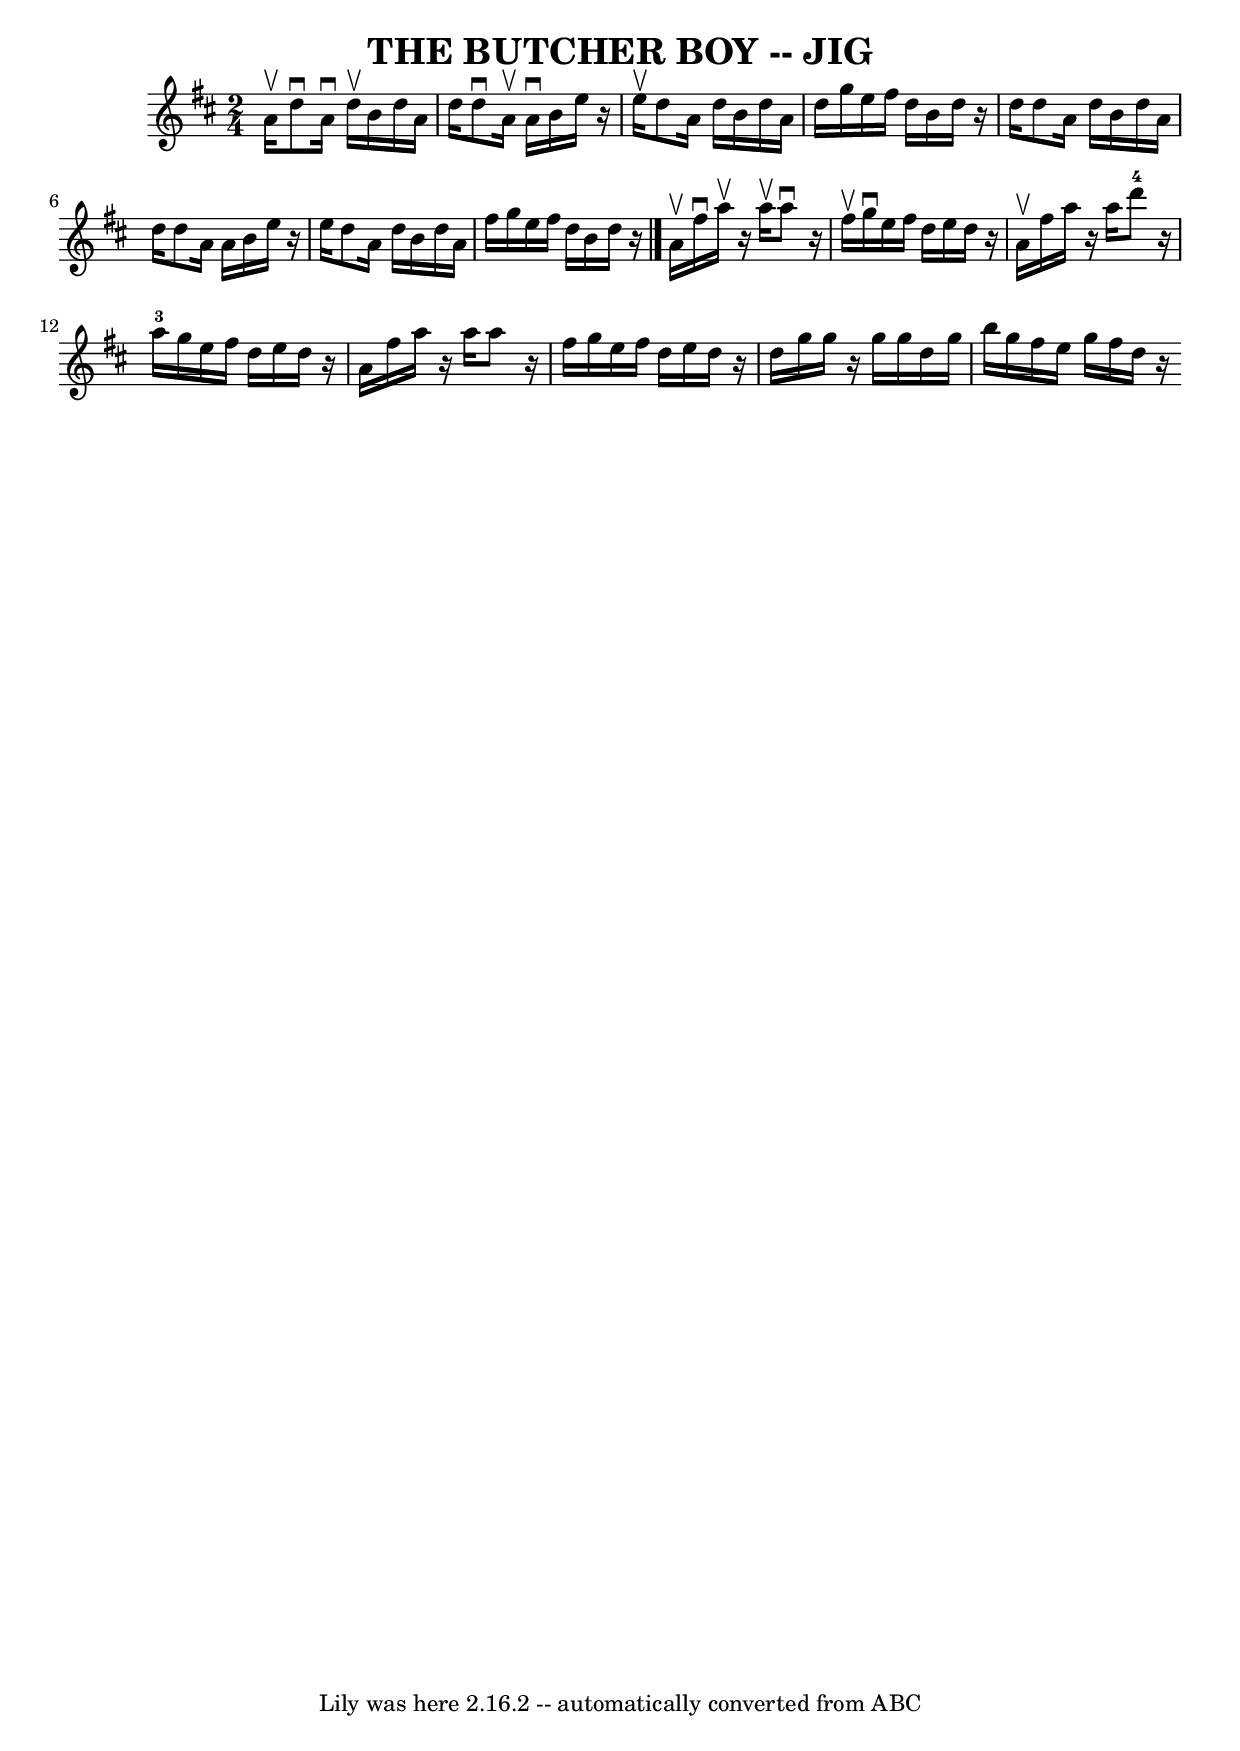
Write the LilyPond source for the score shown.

\version "2.16.2"
\include "Mammoth.ily"
\header {
  %% book = "Ryan's Mammoth Collection of Fiddle Tunes"
 crossRefNumber = "1"
 footnotes = ""
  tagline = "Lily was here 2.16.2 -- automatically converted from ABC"
  title = "THE BUTCHER BOY -- JIG"

}
voicedefault =  {


  \time 2/4 
  \key d \major a'16^\upbow        |
 d''8^\downbow a'16^\downbow d''16^\upbow b'16 d''16 a'16 d''16    |
 d''8^\downbow a'16^\upbow a'16^\downbow b'16 e''16    r16 e''16^\upbow   |
 d''8 a'16 d''16 b'16 d''16 a'16 d''16    |
 g''16 e''16 fis''16 d''16 b'16 d''16    r16 d''16          |
 d''8 a'16 d''16 b'16 d''16 a'16 d''16 d''8 a'16 a'16 b'16 e''16    r16 e''16     |
 d''8 a'16 d''16 b'16 d''16 a'16 fis''16     |
 g''16 e''16 fis''16 d''16 b'16 d''16    r16   \bar "|." a'16^\upbow        |
  
 fis''16^\downbow a''16^\upbow   r16 a''16^\upbow a''8^\downbow   r16 fis''16^\upbow    |
 g''16^\downbow e''16 fis''16 d''16 e''16 d''16    r16 a'16^\upbow    |
 fis''16 a''16    r16 a''16 d'''8-4   r16 a''16-3    |
 g''16 e''16 fis''16 d''16 e''16 d''16    r16 a'16         |
 fis''16 a''16    r16 a''16 a''8    r16 fis''16     |
 g''16 e''16 fis''16 d''16 e''16 d''16    r16 d''16     |
 g''16 g''16    r16 g''16 g''16 d''16 g''16 b''16     |
 g''16 fis''16 e''16 g''16 fis''16 d''16    r16   \bar " |."   

}

\score{
  <<

    \context Staff="default"
    {
      \voicedefault 
      
    }

  >>
  \layout {
    
  }
  \midi {
  }

}
